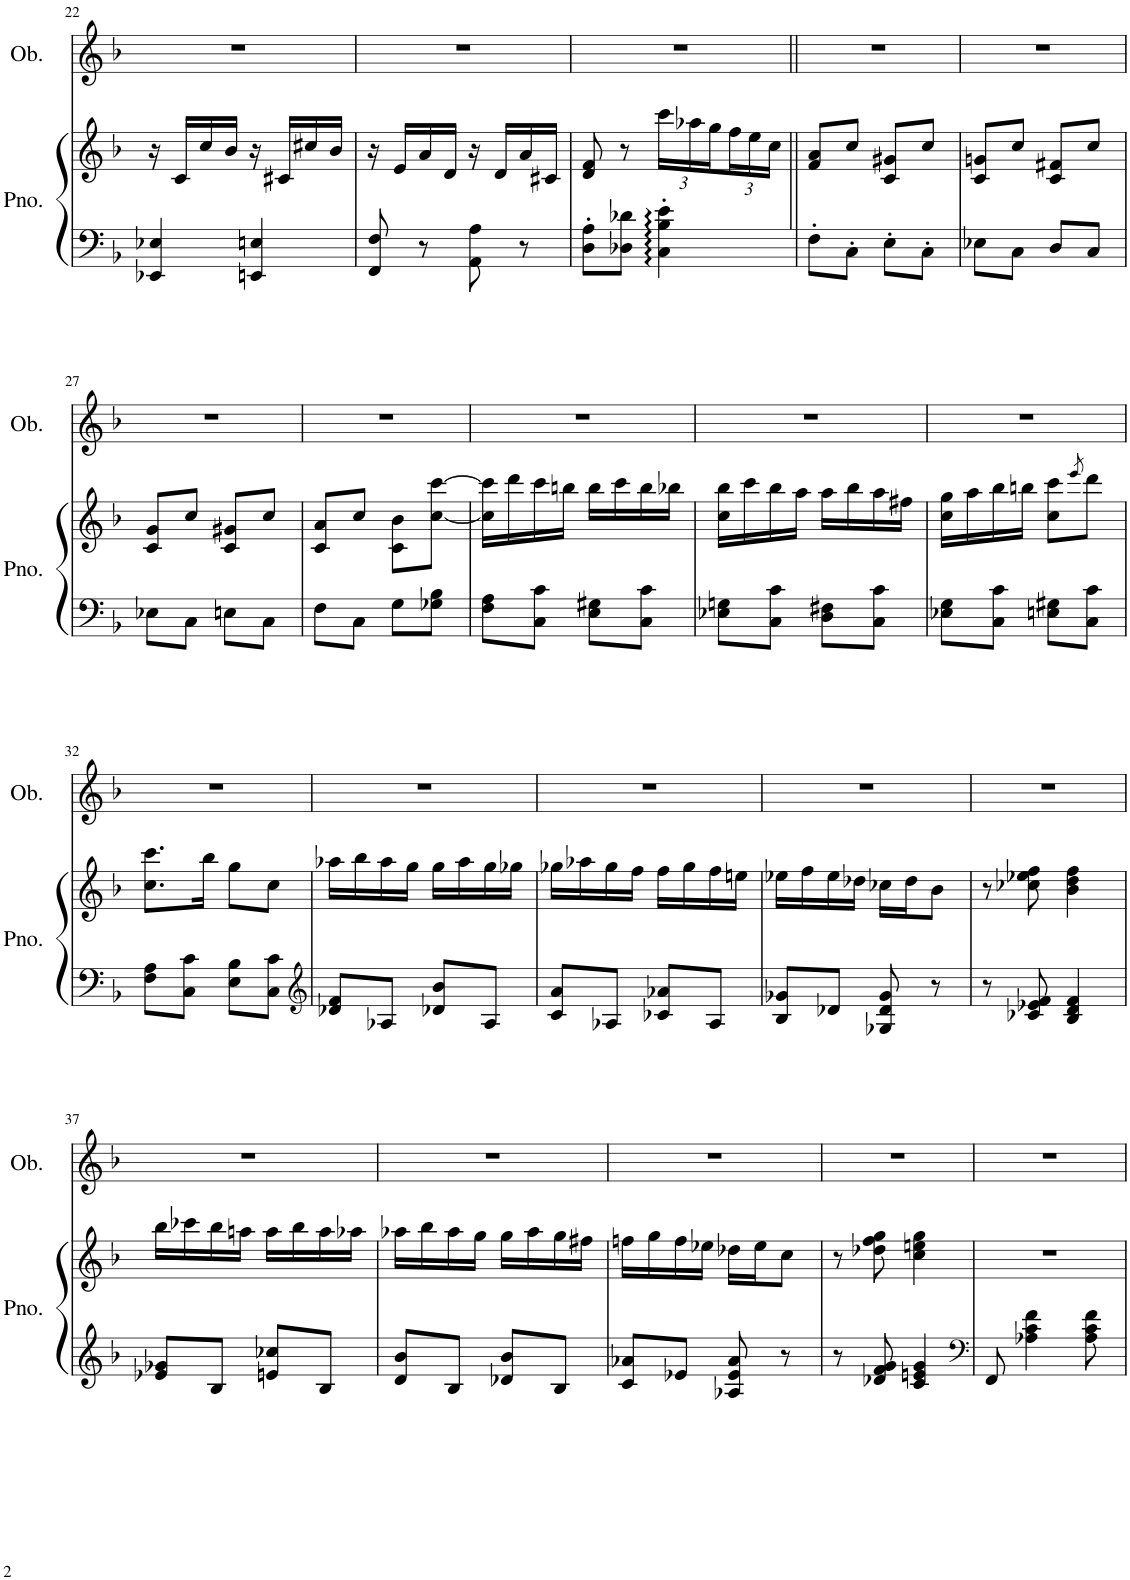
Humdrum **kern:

**kern	**kern	**kern
*part2	*part2	*part1
*staff3	*staff2	*staff1
*I"Piano	*	*I"Oboe
*I'Pno.	*	*I'Ob.
!!LO:PB:g=z
*clefF4	*clefG2	*clefG2
*k[b-]	*k[b-]	*k[b-]
*M2/4	*M2/4	*M2/4
=22	=22	=22
4EE-X/ 4E-X/	16r	2r
.	16c/LL	.
.	16cc/	.
.	16b-/JJ	.
4EEn/ 4En/	16r	.
.	16c#X/LL	.
.	16cc#X/	.
.	16b-/JJ	.
=23	=23	=23
8FF/ 8F/	16r	2r
.	16e/LL	.
8r	16a/	.
.	16d/JJ	.
8AA\ 8A\	16r	.
.	16d/LL	.
8r	16a/	.
.	16c#X/JJ	.
=24	=24	=24
8D\' 8A\'L	8d/ 8f/	2r
8D-X\ 8d-X\J	8r	.
*	*Xbrackettup	*
4C\:' 4B-\:' 4e\:'	24ccc\LL	.
.	24aa-X\	.
.	24gg\	.
.	24ff\	.
.	24ee\	.
.	24cc\JJ	.
=25||	=25||	=25||
8F'\L	8f/ 8a/L	2r
8C'\J	8cc/J	.
8E'\L	8c/ 8g#X/L	.
8C'\J	8cc/J	.
=26	=26	=26
8E-X\L	8c/ 8gn/L	2r
8C\J	8cc/J	.
8D/L	8c/ 8f#X/L	.
8C/J	8cc/J	.
!!LO:LB:g=z
=27	=27	=27
8E-X\L	8c/ 8g/L	2r
8C\J	8cc/J	.
8En\L	8c/ 8g#X/L	.
8C\J	8cc/J	.
=28	=28	=28
8F\L	8c/ 8a/L	2r
8C\J	8cc/J	.
8G\L	8c\ 8b-\L	.
8G-X\ 8B-\J	[8cc\ [8ccc\J	.
=29	=29	=29
8F\ 8A\L	16cc\] 16ccc\]LL	2r
.	16ddd\	.
8C\ 8c\J	16ccc\	.
.	16bbn\JJ	.
8E\ 8G#X\L	16bb\LL	.
.	16ccc\	.
8C\ 8c\J	16bb\	.
.	16bb-X\JJ	.
=30	=30	=30
8E-X\ 8Gn\L	16cc\ 16bb-\LL	2r
.	16ccc\	.
8C\ 8c\J	16bb-\	.
.	16aa\JJ	.
8D\ 8F#X\L	16aa\LL	.
.	16bb-\	.
8C\ 8c\J	16aa\	.
.	16ff#X\JJ	.
=31	=31	=31
8E-X\ 8G\L	16cc\ 16gg\LL	2r
.	16aa\	.
8C\ 8c\J	16bb-\	.
.	16bbn\JJ	.
8En\ 8G#X\L	8cc\ 8ccc\L	.
.	8qeee/	.
8C\ 8c\J	8ddd\J	.
!!LO:LB:g=z
=32	=32	=32
8F\ 8A\L	8.cc\ 8.ccc\L	2r
8C\ 8c\J	.	.
.	16bb-\Jk	.
8E\ 8B-\L	8gg\L	.
8C\ 8c\J	8cc\J	.
=33	=33	=33
*clefG2	*	*
8d-X/ 8f/L	16aa-X\LL	2r
.	16bb-\	.
8A-X/J	16aa-\	.
.	16gg\JJ	.
8d-X/ 8b-/L	16gg\LL	.
.	16aa-\	.
8A-/J	16gg\	.
.	16gg-X\JJ	.
=34	=34	=34
8c/ 8a/L	16gg-X\LL	2r
.	16aa-X\	.
8A-X/J	16gg-\	.
.	16ff\JJ	.
8c-X/ 8a-X/L	16ff\LL	.
.	16gg-\	.
8A-/J	16ff\	.
.	16een\JJ	.
=35	=35	=35
8B-/ 8g-X/L	16ee-X\LL	2r
.	16ff\	.
8d-X/J	16ee-\	.
.	16dd-X\JJ	.
8G-X/ 8d-/ 8g-/	16cc-X\LL	.
.	16dd-\J	.
8r	8b-\J	.
=36	=36	=36
8r	8r	2r
8c-X/ 8e-X/ 8f/	8cc-X\ 8ee-X\ 8ff\	.
4B-/ 4d/ 4f/	4b-\ 4dd\ 4ff\	.
!!LO:LB:g=z
=37	=37	=37
8e-X/ 8g-X/L	16bb-\LL	2r
.	16ccc-X\	.
8B-/J	16bb-\	.
.	16aan\JJ	.
8en/ 8cc-X/L	16aa\LL	.
.	16bb-\	.
8B-/J	16aa\	.
.	16aa-X\JJ	.
=38	=38	=38
8d/ 8b-/L	16aa-X\LL	2r
.	16bb-\	.
8B-/J	16aa-\	.
.	16gg\JJ	.
8d-X/ 8b-/L	16gg\LL	.
.	16aa-\	.
8B-/J	16gg\	.
.	16ff#X\JJ	.
=39	=39	=39
8c/ 8a-X/L	16ffn\LL	2r
.	16gg\	.
8e-X/J	16ff\	.
.	16ee-X\JJ	.
8A-X/ 8e-/ 8a-/	16dd-X\LL	.
.	16ee-\J	.
8r	8cc\J	.
=40	=40	=40
8r	8r	2r
8d-X/ 8f/ 8g/	8dd-X\ 8ff\ 8gg\	.
4c/ 4en/ 4g/	4cc\ 4een\ 4gg\	.
=41	=41	=41
*clefF4	*	*
8FF/	2r	2r
4A-X\ 4c\ 4f\	.	.
8A-\ 8c\ 8f\	.	.
=	=	=
*-	*-	*-
